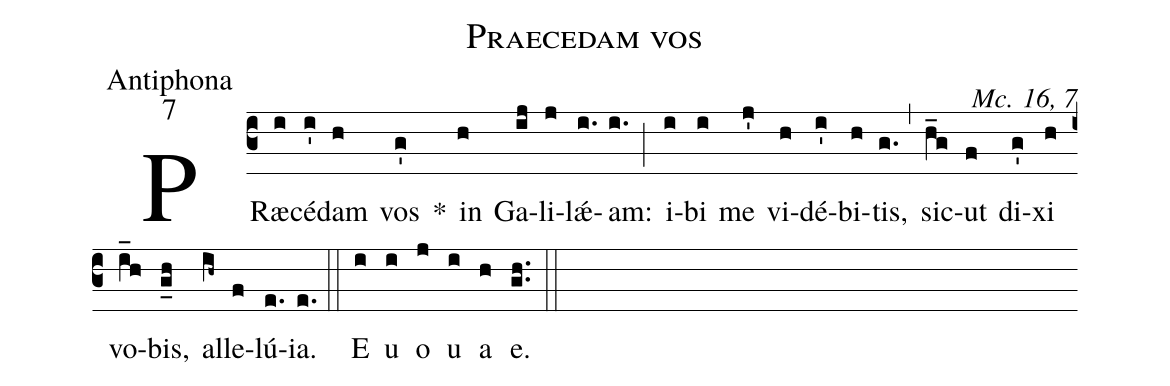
name:Praecedam vos;
office-part:Antiphona;
mode:7;
commentary:Mc. 16, 7;
%%
(c3)
PRæ(i)cé(i')dam(h) vos(g') *()
in(h) Ga(ij)li(j)lǽ(i.)am:(i.) (;)
i(i)bi(i) me(j') vi(h)dé(i')bi(h)tis,(g.) (,)
sic(h_g)ut(f) di(g')xi(h) vo(i_h)bis,(g_h) al(ih~)le(f)lú(e.)ia.(e.) (::)
E(i) u(i) o(j) u(i) a(h) e.(gh..) (::)
